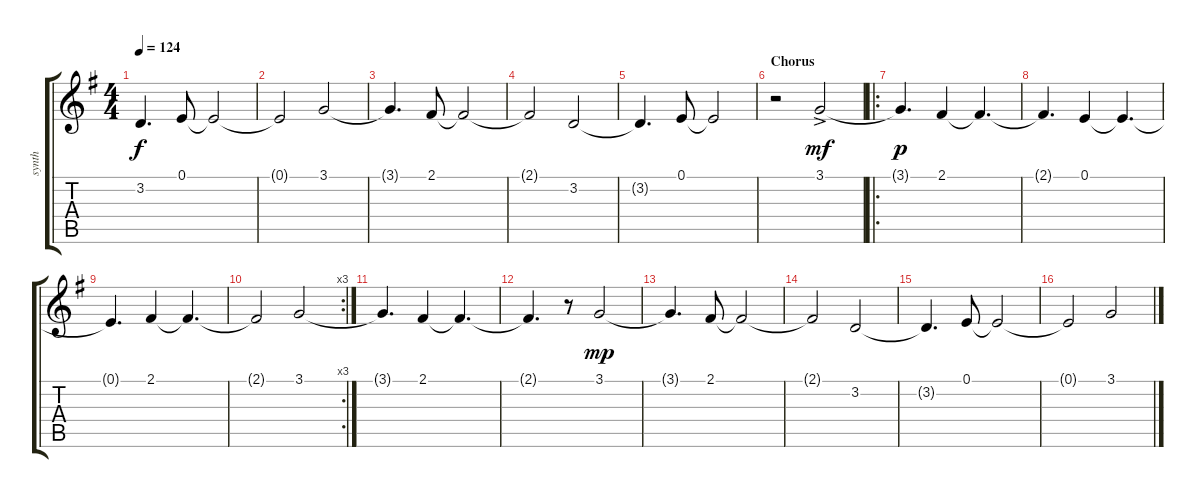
\track ("synth" "synth") {instrument electricpiano1}
\staff {score tabs}
\tuning (E4 B3 G3 D3 A2 E2) {hide}
\ts (4 4)
\tempo 124
\clef g2
\ks g
3.2{t}.4{d dy f} 0.1.8 0.1{t}.2 |
0.1{t}.2 3.1.2 |
3.1{t}.4{d} 2.1.8 2.1{t}.2 |
2.1{t}.2 3.2.2 |
3.2{t}.4{d} 0.1.8 0.1{t}.2 |
\section ("" "Chorus")
r.2 3.1{ac}.2{dy mf} |
\ro
3.1{t}.4{d dy p} 2.1.4 2.1{t}.4{d} |
2.1{t}.4{d} 0.1.4 0.1{t}.4{d} |
0.1{t}.4{d} 2.1.4 2.1{t}.4{d} |
\rc 3
2.1{t}.2 3.1.2 |
3.1{t}.4{d} 2.1.4 2.1{t}.4{d} |
2.1{t}.4{d} r.8 3.1.2{dy mp} |
3.1{t}.4{d} 2.1.8 2.1{t}.2 |
2.1{t}.2 3.2.2 |
3.2{t}.4{d} 0.1.8 0.1{t}.2 |
0.1{t}.2 3.1.2
